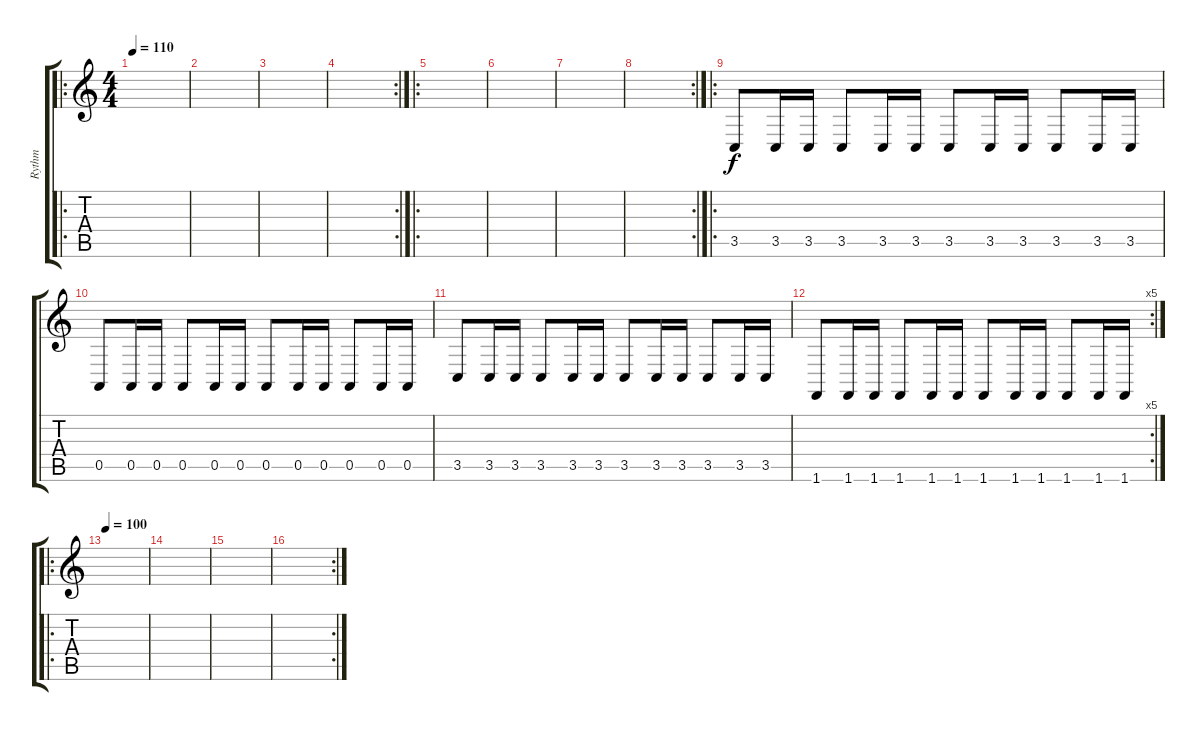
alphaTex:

\track ("Rythm" "Rythm") {instrument pizzicatostrings}
\staff {score tabs}
\tuning (E4 B3 G3 D3 A2 E2) {hide}
\ro
\ts (4 4)
\tempo 110
\clef g2
\ks c
|
|
|
\rc 2
|
\ro
|
|
|
\rc 2
|
\ro
3.5.8 3.5.16 3.5.16 3.5.8 3.5.16 3.5.16 3.5.8 3.5.16 3.5.16 3.5.8 3.5.16 3.5.16 |
0.5.8 0.5.16 0.5.16 0.5.8 0.5.16 0.5.16 0.5.8 0.5.16 0.5.16 0.5.8 0.5.16 0.5.16 |
3.5.8 3.5.16 3.5.16 3.5.8 3.5.16 3.5.16 3.5.8 3.5.16 3.5.16 3.5.8 3.5.16 3.5.16 |
\rc 5
1.6.8 1.6.16 1.6.16 1.6.8 1.6.16 1.6.16 1.6.8 1.6.16 1.6.16 1.6.8 1.6.16 1.6.16 |
\ro
\tempo 100
|
|
|
\rc 2
